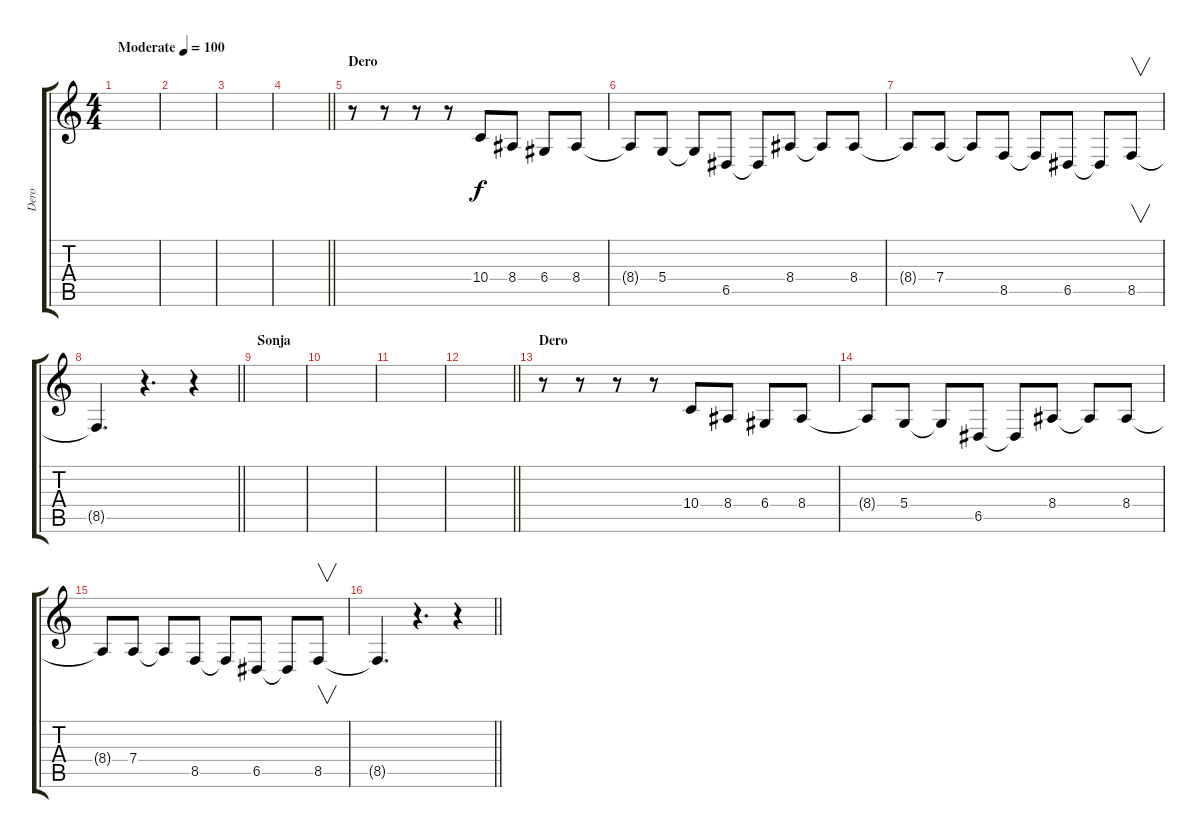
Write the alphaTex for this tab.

\track ("Dero" "Dero") {instrument choiraahs}
\staff {score tabs}
\tuning (E4 B3 G3 D3 A2 E2) {hide}
\ts (4 4)
\tempo (100 "Moderate")
\clef g2
\ks c
|
|
|
\barLineRight lightlight
|
\section ("" "Dero")
r.8 r.8 r.8 r.8 10.4.8 8.4.8 6.4.8 8.4.8 |
8.4{t}.8 5.4.8 5.4{t}.8 6.5.8 6.5{t}.8 8.4.8 8.4{t}.8 8.4.8 |
8.4{t}.8 7.4.8 7.4{t}.8 8.5.8 8.5{t}.8 6.5.8 6.5{t}.8 8.5.8{v} |
\barLineRight lightlight
8.5{t}.4{d} r.4{d} r.4 |
\section ("" "Sonja")
|
|
|
\barLineRight lightlight
|
\section ("" "Dero")
r.8 r.8 r.8 r.8 10.4.8 8.4.8 6.4.8 8.4.8 |
8.4{t}.8 5.4.8 5.4{t}.8 6.5.8 6.5{t}.8 8.4.8 8.4{t}.8 8.4.8 |
8.4{t}.8 7.4.8 7.4{t}.8 8.5.8 8.5{t}.8 6.5.8 6.5{t}.8 8.5.8{v} |
\barLineRight lightlight
8.5{t}.4{d} r.4{d} r.4
